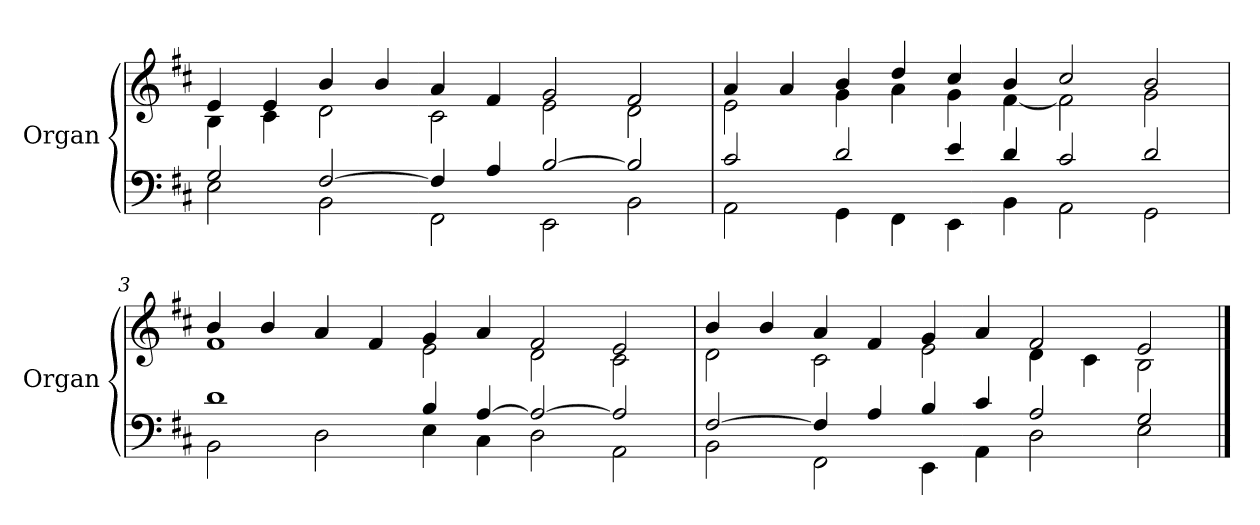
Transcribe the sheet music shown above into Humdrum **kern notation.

**kern	**kern
*part1	*part1
*staff2	*staff1
*I"Organ	*
*I'Organ	*
*clefF4	*clefG2
*k[f#c#]	*k[f#c#]
=1	=1
*^	*^
2G/	2E\	4e/	4B\
.	.	4e/	4c#\
[>2F#/	2BB\	4b/	2d\
.	.	4b/	.
4F#/]	2FF#\	4a/	2c#\
4A/	.	4f#/	.
[>2B/	2EE\	2g/	2e\
2B/]	2BB\	2f#/	2d\
=2	=2	=2	=2
2c#/	2AA\	4a/	2e\
.	.	4a/	.
2d/	4GG\	4b/	4g\
.	4FF#\	4dd/	4a\
4e/	4EE\	4cc#/	4g\
4d/	4BB\	4b/	[<4f#\
2c#/	2AA\	2cc#/	2f#\]
2d/	2GG\	2b/	2g\
=3	=3	=3	=3
1d	2BB\	4b/	1f#
.	.	4b/	.
.	2D\	4a/	.
.	.	4f#/	.
4B/	4E\	4g/	2e\
[>4A/	4C#\	4a/	.
2A/_	2D\	2f#/	2d\
2A/]	2AA\	2e/	2c#\
=4	=4	=4	=4
[>2F#/	2BB\	4b/	2d\
.	.	4b/	.
4F#/]	2FF#\	4a/	2c#\
4A/	.	4f#/	.
4B/	4EE\	4g/	2e\
4c#/	4AA\	4a/	.
2A/	2D\	2f#/	4d\
.	.	.	4c#\
2G/	2E\	2e/	2B\
*v	*v	*	*
*	*v	*v
==	==
*-	*-
